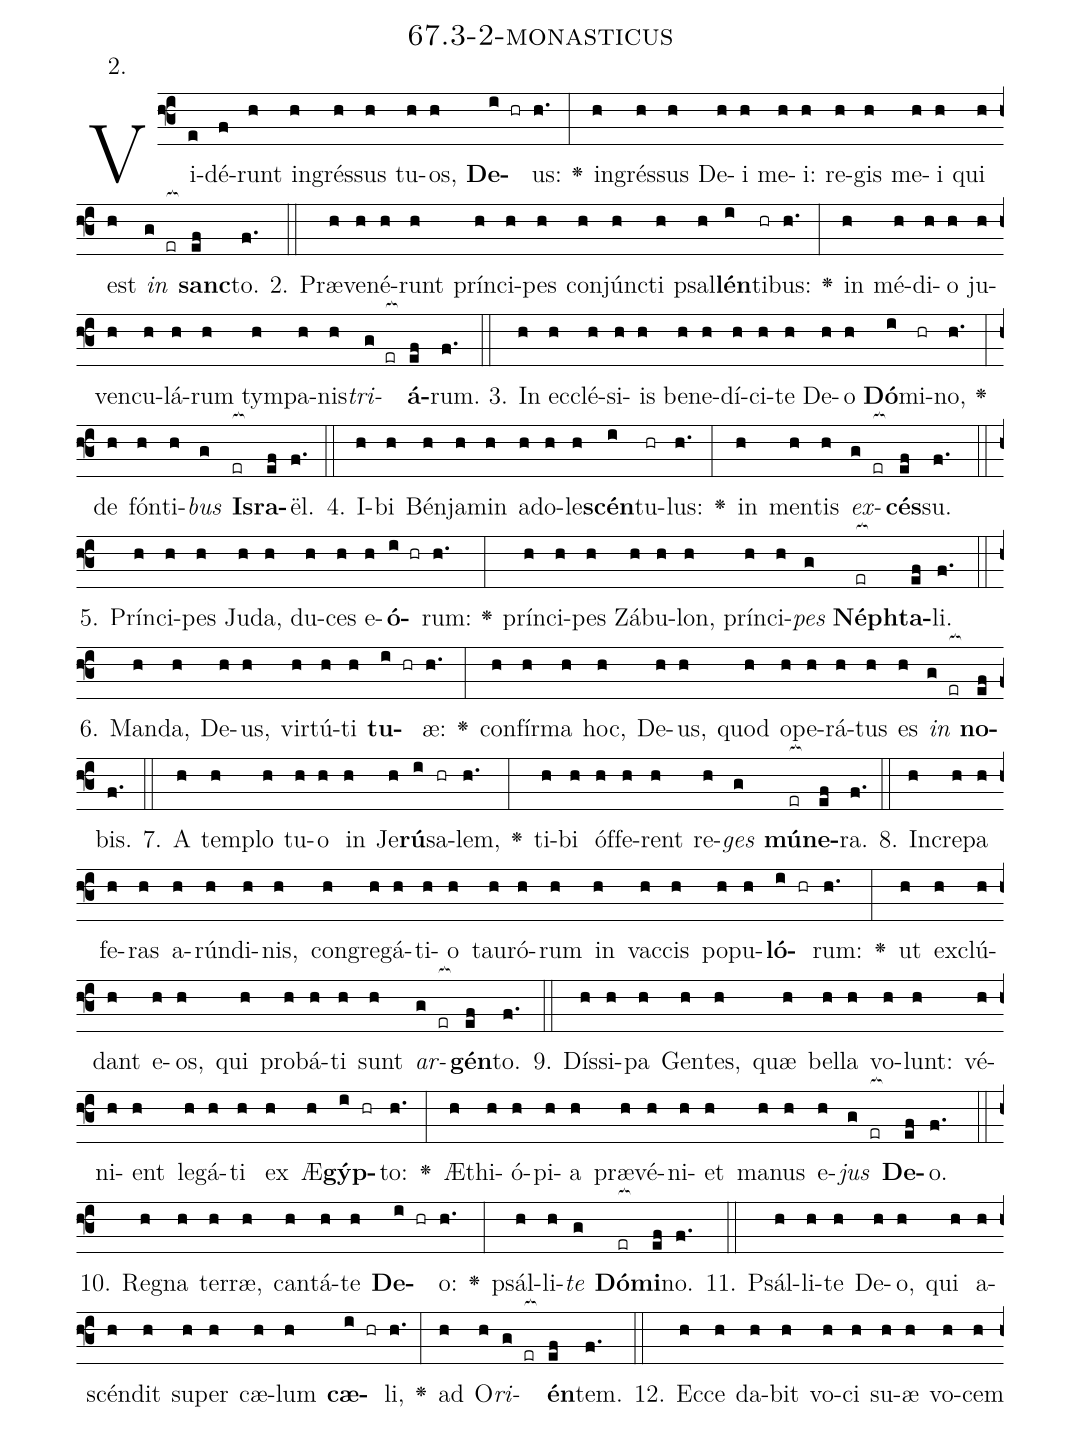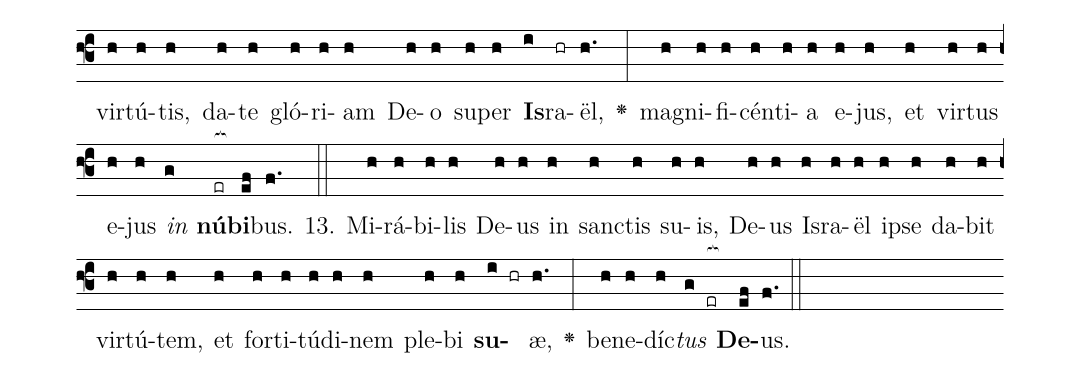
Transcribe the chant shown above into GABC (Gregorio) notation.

name: 67.3-2-monasticus;
annotation: 2.;
%%
(f3)Vi(e)dé(f)runt(h) in(h)grés(h)sus(h) tu(h)os,(h) <b>De</b>(i hr)us:(h.) <v>\greheightstar</v>(:) in(h)grés(h)sus(h) De(h)i(h) me(h)i:(h) re(h)gis(h) me(h)i(h) qui(h) est(h) <i>in</i>(g er[ocb:1{]) <b>sanc</b>(ef[ocb:0}])to.(f.) (::)
2. Præ(h)ve(h)né(h)runt(h) prín(h)ci(h)pes(h) con(h)júnc(h)ti(h) psal(h)<b>lén</b>(i)ti(hr)bus:(h.) <v>\greheightstar</v>(:) in(h) mé(h)di(h)o(h) ju(h)ven(h)cu(h)lá(h)rum(h) tym(h)pa(h)nis(h)<i>tri</i>(g er[ocb:1{])<b>á</b>(ef[ocb:0}])rum.(f.) (::)
3. In(h) ec(h)clé(h)si(h)is(h) be(h)ne(h)dí(h)ci(h)te(h) De(h)o(h) <b>Dó</b>(i)mi(hr)no,(h.) <v>\greheightstar</v>(:) de(h) fón(h)ti(h)<i>bus</i>(g) <b>Is</b>(er[ocb:1{])<b>ra</b>(ef[ocb:0}])ël.(f.) (::)
4. I(h)bi(h) Bén(h)ja(h)min(h) ad(h)o(h)le(h)<b>scén</b>(i)tu(hr)lus:(h.) <v>\greheightstar</v>(:) in(h) men(h)tis(h) <i>ex</i>(g er[ocb:1{])<b>cés</b>(ef[ocb:0}])su.(f.) (::)
5. Prín(h)ci(h)pes(h) Ju(h)da,(h) du(h)ces(h) e(h)<b>ó</b>(i hr)rum:(h.) <v>\greheightstar</v>(:) prín(h)ci(h)pes(h) Zá(h)bu(h)lon,(h) prín(h)ci(h)<i>pes</i>(g) <b>Néph</b>(er[ocb:1{])<b>ta</b>(ef[ocb:0}])li.(f.) (::)
6. Man(h)da,(h) De(h)us,(h) vir(h)tú(h)ti(h) <b>tu</b>(i hr)æ:(h.) <v>\greheightstar</v>(:) con(h)fír(h)ma(h) hoc,(h) De(h)us,(h) quod(h) o(h)pe(h)rá(h)tus(h) es(h) <i>in</i>(g er[ocb:1{]) <b>no</b>(ef[ocb:0}])bis.(f.) (::)
7. A(h) tem(h)plo(h) tu(h)o(h) in(h) Je(h)<b>rú</b>(i)sa(hr)lem,(h.) <v>\greheightstar</v>(:) ti(h)bi(h) óf(h)fe(h)rent(h) re(h)<i>ges</i>(g) <b>mú</b>(er[ocb:1{])<b>ne</b>(ef[ocb:0}])ra.(f.) (::)
8. In(h)cre(h)pa(h) fe(h)ras(h) a(h)rún(h)di(h)nis,(h) con(h)gre(h)gá(h)ti(h)o(h) tau(h)ró(h)rum(h) in(h) vac(h)cis(h) po(h)pu(h)<b>ló</b>(i hr)rum:(h.) <v>\greheightstar</v>(:) ut(h) ex(h)clú(h)dant(h) e(h)os,(h) qui(h) pro(h)bá(h)ti(h) sunt(h) <i>ar</i>(g er[ocb:1{])<b>gén</b>(ef[ocb:0}])to.(f.) (::)
9. Dís(h)si(h)pa(h) Gen(h)tes,(h) quæ(h) bel(h)la(h) vo(h)lunt:(h) vé(h)ni(h)ent(h) le(h)gá(h)ti(h) ex(h) Æ(h)<b>gýp</b>(i hr)to:(h.) <v>\greheightstar</v>(:) Æ(h)thi(h)ó(h)pi(h)a(h) præ(h)vé(h)ni(h)et(h) ma(h)nus(h) e(h)<i>jus</i>(g er[ocb:1{]) <b>De</b>(ef[ocb:0}])o.(f.) (::)
10. Re(h)gna(h) ter(h)ræ,(h) can(h)tá(h)te(h) <b>De</b>(i hr)o:(h.) <v>\greheightstar</v>(:) psál(h)li(h)<i>te</i>(g) <b>Dó</b>(er[ocb:1{])<b>mi</b>(ef[ocb:0}])no.(f.) (::)
11. Psál(h)li(h)te(h) De(h)o,(h) qui(h) a(h)scén(h)dit(h) su(h)per(h) cæ(h)lum(h) <b>cæ</b>(i hr)li,(h.) <v>\greheightstar</v>(:) ad(h) O(h)<i>ri</i>(g er[ocb:1{])<b>én</b>(ef[ocb:0}])tem.(f.) (::)
12. Ec(h)ce(h) da(h)bit(h) vo(h)ci(h) su(h)æ(h) vo(h)cem(h) vir(h)tú(h)tis,(h) da(h)te(h) gló(h)ri(h)am(h) De(h)o(h) su(h)per(h) <b>Is</b>(i)ra(hr)ël,(h.) <v>\greheightstar</v>(:) ma(h)gni(h)fi(h)cén(h)ti(h)a(h) e(h)jus,(h) et(h) vir(h)tus(h) e(h)jus(h) <i>in</i>(g) <b>nú</b>(er[ocb:1{])<b>bi</b>(ef[ocb:0}])bus.(f.) (::)
13. Mi(h)rá(h)bi(h)lis(h) De(h)us(h) in(h) sanc(h)tis(h) su(h)is,(h) De(h)us(h) Is(h)ra(h)ël(h) ip(h)se(h) da(h)bit(h) vir(h)tú(h)tem,(h) et(h) for(h)ti(h)tú(h)di(h)nem(h) ple(h)bi(h) <b>su</b>(i hr)æ,(h.) <v>\greheightstar</v>(:) be(h)ne(h)díc(h)<i>tus</i>(g er[ocb:1{]) <b>De</b>(ef[ocb:0}])us.(f.) (::)
